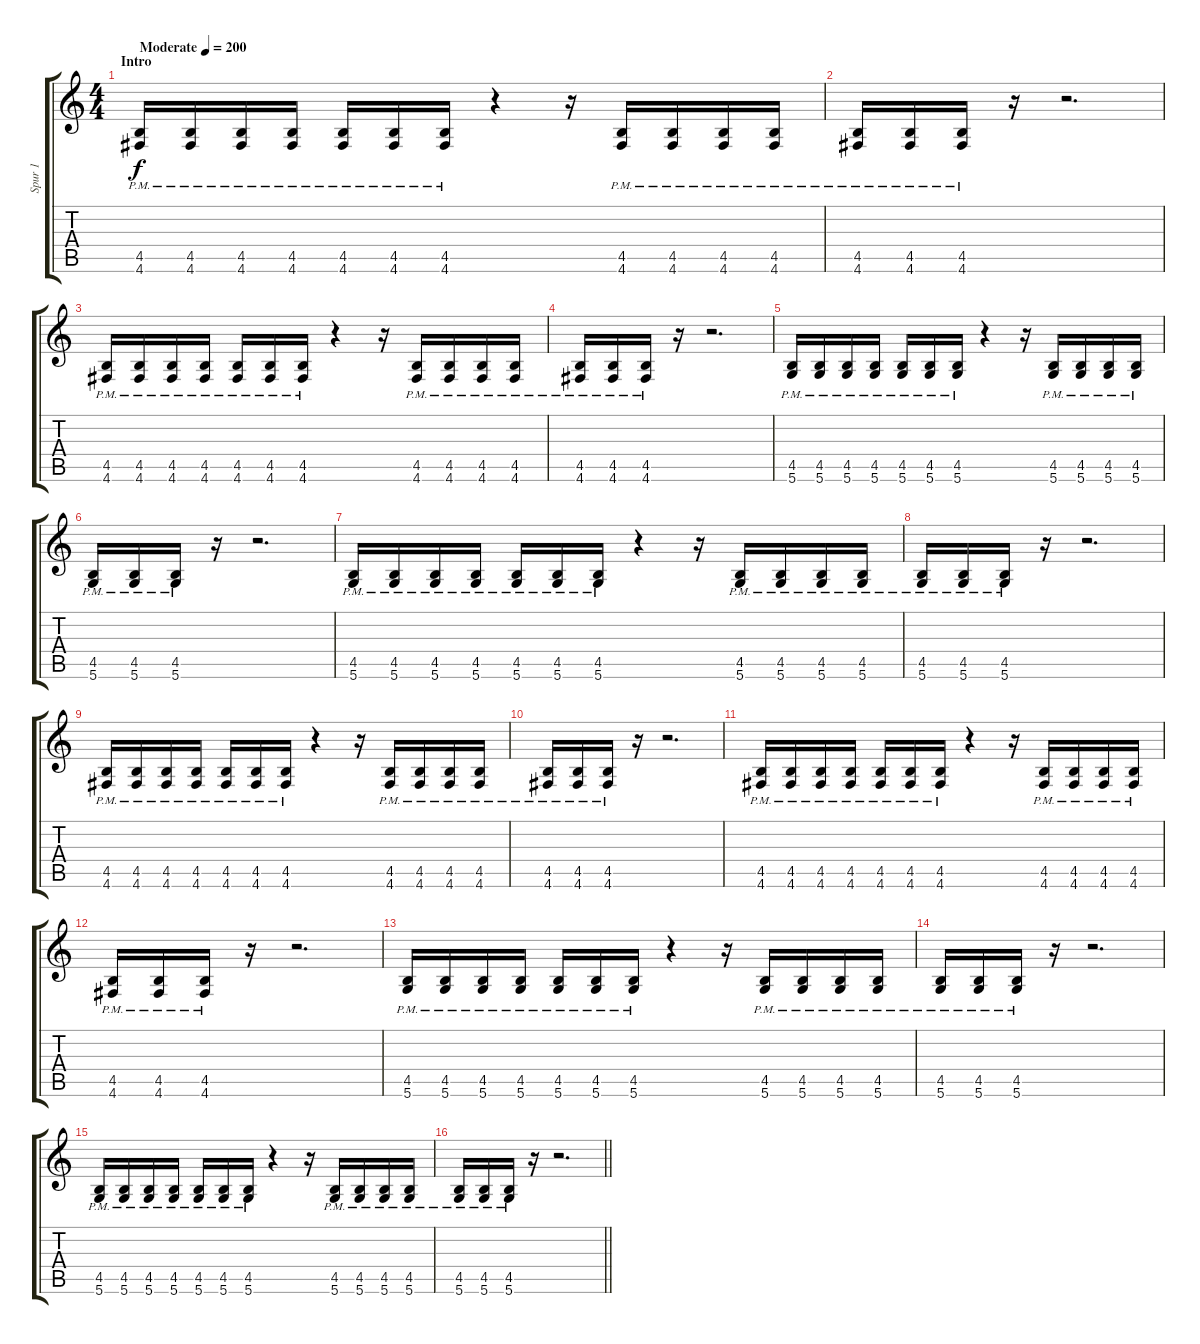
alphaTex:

\track ("Spur 1" "Spur 1") {instrument distortionguitar}
\staff {score tabs}
\tuning (D4 A3 F3 C3 G2 D2) {hide}
\ts (4 4)
\section ("" "Intro")
\tempo (200 "Moderate")
\clef g2
\ks c
(4.5{pm} 4.6{pm}).16{dy f instrument distortionguitar} (4.5{pm} 4.6{pm}).16 (4.5{pm} 4.6{pm}).16 (4.5{pm} 4.6{pm}).16 (4.5{pm} 4.6{pm}).16 (4.5{pm} 4.6{pm}).16 (4.5{pm} 4.6{pm}).16 r.4 r.16 (4.5{pm} 4.6{pm}).16 (4.5{pm} 4.6{pm}).16 (4.5{pm} 4.6{pm}).16 (4.5{pm} 4.6{pm}).16 |
(4.5{pm} 4.6{pm}).16 (4.5{pm} 4.6{pm}).16 (4.5{pm} 4.6{pm}).16 r.16 r.2{d} |
(4.5{pm} 4.6{pm}).16 (4.5{pm} 4.6{pm}).16 (4.5{pm} 4.6{pm}).16 (4.5{pm} 4.6{pm}).16 (4.5{pm} 4.6{pm}).16 (4.5{pm} 4.6{pm}).16 (4.5{pm} 4.6{pm}).16 r.4 r.16 (4.5{pm} 4.6{pm}).16 (4.5{pm} 4.6{pm}).16 (4.5{pm} 4.6{pm}).16 (4.5{pm} 4.6{pm}).16 |
(4.5{pm} 4.6{pm}).16 (4.5{pm} 4.6{pm}).16 (4.5{pm} 4.6{pm}).16 r.16 r.2{d} |
(4.5{pm} 5.6{pm}).16 (4.5{pm} 5.6{pm}).16 (4.5{pm} 5.6{pm}).16 (4.5{pm} 5.6{pm}).16 (4.5{pm} 5.6{pm}).16 (4.5{pm} 5.6{pm}).16 (4.5{pm} 5.6{pm}).16 r.4 r.16 (4.5{pm} 5.6{pm}).16 (4.5{pm} 5.6{pm}).16 (4.5{pm} 5.6{pm}).16 (4.5{pm} 5.6{pm}).16 |
(4.5{pm} 5.6{pm}).16 (4.5{pm} 5.6{pm}).16 (4.5{pm} 5.6{pm}).16 r.16 r.2{d} |
(4.5{pm} 5.6{pm}).16 (4.5{pm} 5.6{pm}).16 (4.5{pm} 5.6{pm}).16 (4.5{pm} 5.6{pm}).16 (4.5{pm} 5.6{pm}).16 (4.5{pm} 5.6{pm}).16 (4.5{pm} 5.6{pm}).16 r.4 r.16 (4.5{pm} 5.6{pm}).16 (4.5{pm} 5.6{pm}).16 (4.5{pm} 5.6{pm}).16 (4.5{pm} 5.6{pm}).16 |
(4.5{pm} 5.6{pm}).16 (4.5{pm} 5.6{pm}).16 (4.5{pm} 5.6{pm}).16 r.16 r.2{d} |
(4.5{pm} 4.6{pm}).16 (4.5{pm} 4.6{pm}).16 (4.5{pm} 4.6{pm}).16 (4.5{pm} 4.6{pm}).16 (4.5{pm} 4.6{pm}).16 (4.5{pm} 4.6{pm}).16 (4.5{pm} 4.6{pm}).16 r.4 r.16 (4.5{pm} 4.6{pm}).16 (4.5{pm} 4.6{pm}).16 (4.5{pm} 4.6{pm}).16 (4.5{pm} 4.6{pm}).16 |
(4.5{pm} 4.6{pm}).16 (4.5{pm} 4.6{pm}).16 (4.5{pm} 4.6{pm}).16 r.16 r.2{d} |
(4.5{pm} 4.6{pm}).16 (4.5{pm} 4.6{pm}).16 (4.5{pm} 4.6{pm}).16 (4.5{pm} 4.6{pm}).16 (4.5{pm} 4.6{pm}).16 (4.5{pm} 4.6{pm}).16 (4.5{pm} 4.6{pm}).16 r.4 r.16 (4.5{pm} 4.6{pm}).16 (4.5{pm} 4.6{pm}).16 (4.5{pm} 4.6{pm}).16 (4.5{pm} 4.6{pm}).16 |
(4.5{pm} 4.6{pm}).16 (4.5{pm} 4.6{pm}).16 (4.5{pm} 4.6{pm}).16 r.16 r.2{d} |
(4.5{pm} 5.6{pm}).16 (4.5{pm} 5.6{pm}).16 (4.5{pm} 5.6{pm}).16 (4.5{pm} 5.6{pm}).16 (4.5{pm} 5.6{pm}).16 (4.5{pm} 5.6{pm}).16 (4.5{pm} 5.6{pm}).16 r.4 r.16 (4.5{pm} 5.6{pm}).16 (4.5{pm} 5.6{pm}).16 (4.5{pm} 5.6{pm}).16 (4.5{pm} 5.6{pm}).16 |
(4.5{pm} 5.6{pm}).16 (4.5{pm} 5.6{pm}).16 (4.5{pm} 5.6{pm}).16 r.16 r.2{d} |
(4.5{pm} 5.6{pm}).16 (4.5{pm} 5.6{pm}).16 (4.5{pm} 5.6{pm}).16 (4.5{pm} 5.6{pm}).16 (4.5{pm} 5.6{pm}).16 (4.5{pm} 5.6{pm}).16 (4.5{pm} 5.6{pm}).16 r.4 r.16 (4.5{pm} 5.6{pm}).16 (4.5{pm} 5.6{pm}).16 (4.5{pm} 5.6{pm}).16 (4.5{pm} 5.6{pm}).16 |
\barLineRight lightlight
(4.5{pm} 5.6{pm}).16 (4.5{pm} 5.6{pm}).16 (4.5{pm} 5.6{pm}).16 r.16 r.2{d}
